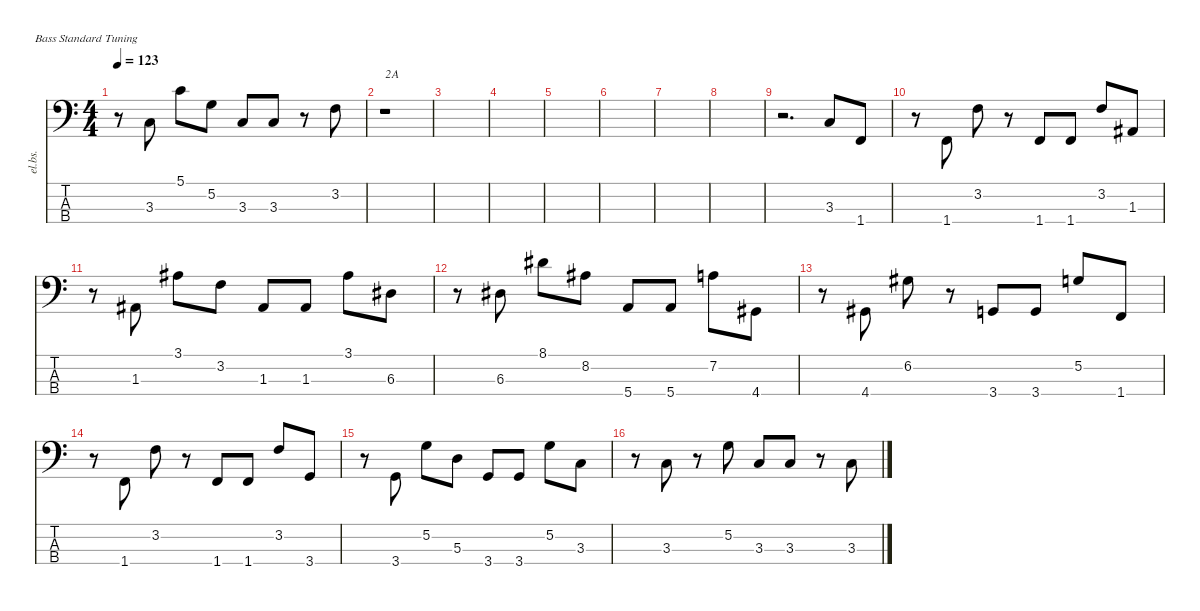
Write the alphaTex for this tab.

\defaultSystemsLayout 4
\hideDynamics
\bracketExtendMode nobrackets
\track ("Electric Bass" "el.bs.") {mute instrument electricbassfinger}
\staff {score tabs}
\tuning (G2 D2 A1 E1)
\ts (4 4)
\tempo 123
\clef f4
\ks c
r.8{dy mf beam Down} 3.3.8{beam Up} 5.1.8{beam Down} 5.2.8{beam Down} 3.3.8{beam Up} 3.3.8{beam Up} r.8{beam Down} 3.2.8{beam Down} |
r.1{txt "2A" beam Down} |
|
|
|
|
|
|
r.2{d beam Down} 3.3.8{beam Up} 1.4.8{beam Up} |
r.8{beam Down} 1.4.8{beam Up} 3.2.8{beam Down} r.8{beam Down} 1.4.8{beam Up} 1.4.8{beam Up} 3.2.8{beam Up} 1.3{acc #}.8{beam Up} |
r.8{beam Down} 1.3{acc #}.8{beam Up} 3.1{acc #}.8{beam Down} 3.2.8{beam Down} 1.3{acc #}.8{beam Up} 1.3{acc #}.8{beam Up} 3.1{acc #}.8{beam Down} 6.3{acc #}.8{beam Down} |
r.8{beam Down} 6.3{acc #}.8{beam Down} 8.1{acc #}.8{beam Down} 8.2{acc #}.8{beam Down} 5.4.8{beam Up} 5.4.8{beam Up} 7.2.8{beam Down} 4.4{acc #}.8{beam Down} |
r.8{beam Down} 4.4{acc #}.8{beam Up} 6.2{acc #}.8{beam Down} r.8{beam Down} 3.4.8{beam Up} 3.4.8{beam Up} 5.2.8{beam Up} 1.4.8{beam Up} |
r.8{beam Down} 1.4.8{beam Up} 3.2.8{beam Down} r.8{beam Down} 1.4.8{beam Up} 1.4.8{beam Up} 3.2.8{beam Up} 3.4.8{beam Up} |
r.8{beam Down} 3.4.8{beam Up} 5.2.8{beam Down} 5.3.8{beam Down} 3.4.8{beam Up} 3.4.8{beam Up} 5.2.8{beam Down} 3.3.8{beam Down} |
r.8{beam Down} 3.3.8{beam Up} r.8{beam Down} 5.2.8{beam Down} 3.3.8{beam Up} 3.3.8{beam Up} r.8{beam Down} 3.3.8{beam Up}
